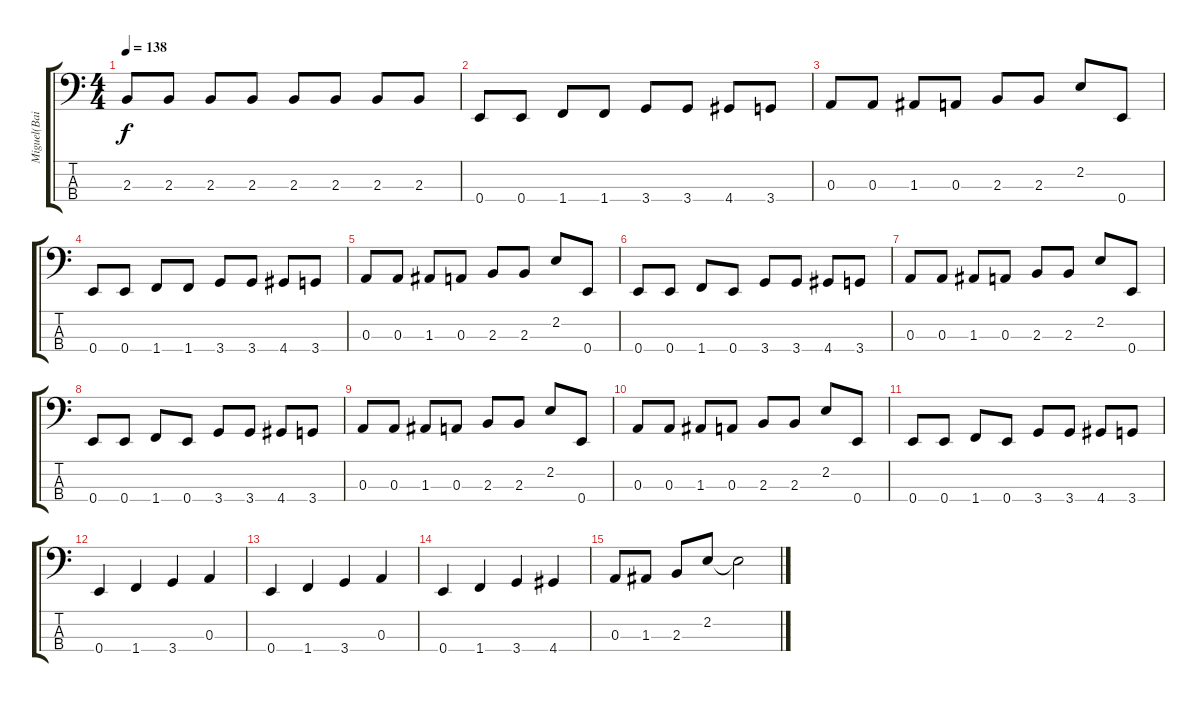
\track ("Miguel(Baixo)" "Miguel(Bai") {instrument electricbassfinger}
\staff {score tabs}
\tuning (G2 D2 A1 E1) {hide}
\ts (4 4)
\tempo 138
\clef f4
\ks c
2.3.8{dy f} 2.3.8 2.3.8 2.3.8 2.3.8 2.3.8 2.3.8 2.3.8 |
0.4.8 0.4.8 1.4.8 1.4.8 3.4.8 3.4.8 4.4.8 3.4.8 |
0.3.8 0.3.8 1.3.8 0.3.8 2.3.8 2.3.8 2.2.8 0.4.8 |
0.4.8 0.4.8 1.4.8 1.4.8 3.4.8 3.4.8 4.4.8 3.4.8 |
0.3.8 0.3.8 1.3.8 0.3.8 2.3.8 2.3.8 2.2.8 0.4.8 |
0.4.8 0.4.8 1.4.8 0.4.8 3.4.8 3.4.8 4.4.8 3.4.8 |
0.3.8 0.3.8 1.3.8 0.3.8 2.3.8 2.3.8 2.2.8 0.4.8 |
0.4.8 0.4.8 1.4.8 0.4.8 3.4.8 3.4.8 4.4.8 3.4.8 |
0.3.8 0.3.8 1.3.8 0.3.8 2.3.8 2.3.8 2.2.8 0.4.8 |
0.3.8 0.3.8 1.3.8 0.3.8 2.3.8 2.3.8 2.2.8 0.4.8 |
0.4.8 0.4.8 1.4.8 0.4.8 3.4.8 3.4.8 4.4.8 3.4.8 |
0.4.4 1.4.4 3.4.4 0.3.4 |
0.4.4 1.4.4 3.4.4 0.3.4 |
0.4.4 1.4.4 3.4.4 4.4.4 |
0.3.8 1.3.8 2.3.8 2.2.8 2.2{t}.2
